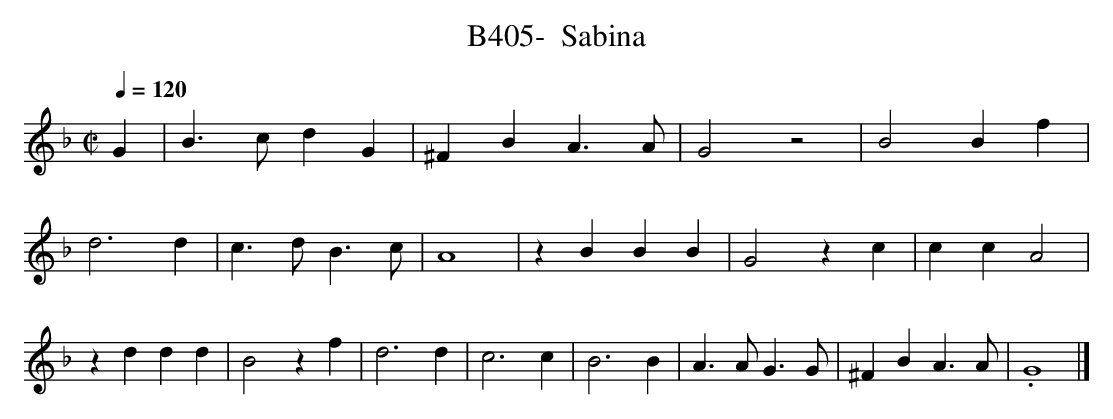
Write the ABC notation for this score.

X:1
T:B405-  Sabina
Q:1/4=120
L:1/4
M:C|
K:G dorian
G|B3/2c/dG|^FBA3/2A/|G2z2|\
B2Bf|d3d|c3/2d/B3/2c/|A4|\
zBBB|G2zc|ccA2|zddd|\
B2zf|d3d|c3c|B3B|\
A3/2A/G3/2G/|^FBA3/2A/|.G4|]
